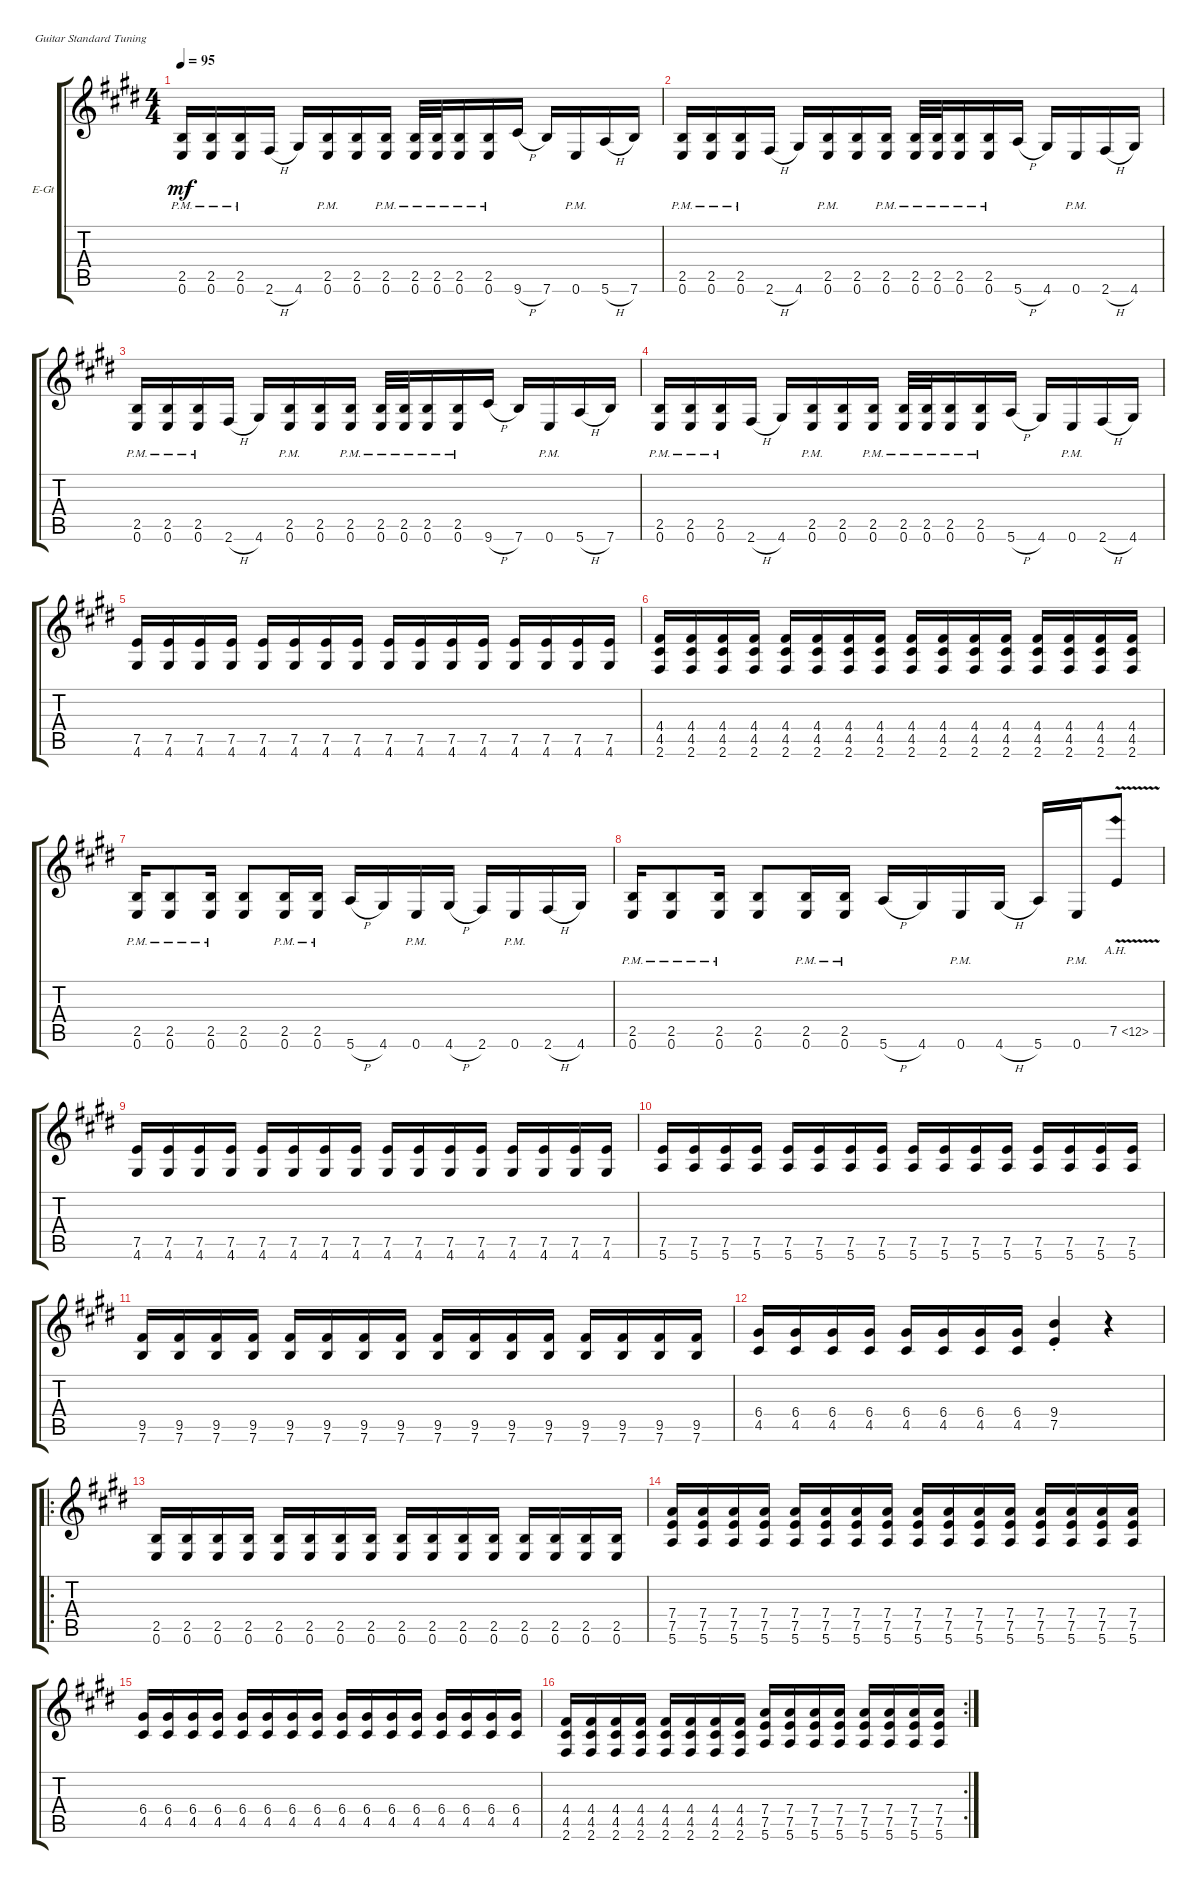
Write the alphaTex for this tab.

\defaultSystemsLayout 4
\bracketExtendMode groupsimilarinstruments
\firstSystemTrackNameOrientation horizontal
\otherSystemsTrackNameOrientation horizontal
\track ("Guitar 2" "E-Gt") {instrument overdrivenguitar}
\staff {score tabs}
\tuning (E4 B3 G3 D3 A2 E2)
\ts (4 4)
\tempo 95
\clef g2
\ks e
(0.6{pm} 2.5{pm}).16{dy mf} (0.6{pm} 2.5{pm}).16 (0.6{pm} 2.5{pm}).16 2.6{h}.16 4.6.16 (0.6{pm} 2.5{pm}).16 (0.6 2.5).16 (0.6{pm} 2.5{pm}).16 (0.6{pm} 2.5{pm}).32 (0.6{pm} 2.5{pm}).32 (0.6{pm} 2.5{pm}).16 (0.6{pm} 2.5{pm}).16 9.6{h}.16 7.6.16 0.6{pm}.16 5.6{h}.16 7.6.16 |
(0.6{pm} 2.5{pm}).16 (0.6{pm} 2.5{pm}).16 (0.6{pm} 2.5{pm}).16 2.6{h}.16 4.6.16 (0.6{pm} 2.5{pm}).16 (0.6 2.5).16 (0.6{pm} 2.5{pm}).16 (0.6{pm} 2.5{pm}).32 (0.6{pm} 2.5{pm}).32 (0.6{pm} 2.5{pm}).16 (0.6{pm} 2.5{pm}).16 5.6{h}.16 4.6.16 0.6{pm}.16 2.6{h}.16 4.6.16 |
(0.6{pm} 2.5{pm}).16 (0.6{pm} 2.5{pm}).16 (0.6{pm} 2.5{pm}).16 2.6{h}.16 4.6.16 (0.6{pm} 2.5{pm}).16 (0.6 2.5).16 (0.6{pm} 2.5{pm}).16 (0.6{pm} 2.5{pm}).32 (0.6{pm} 2.5{pm}).32 (0.6{pm} 2.5{pm}).16 (0.6{pm} 2.5{pm}).16 9.6{h}.16 7.6.16 0.6{pm}.16 5.6{h}.16 7.6.16 |
(0.6{pm} 2.5{pm}).16 (0.6{pm} 2.5{pm}).16 (0.6{pm} 2.5{pm}).16 2.6{h}.16 4.6.16 (0.6{pm} 2.5{pm}).16 (0.6 2.5).16 (0.6{pm} 2.5{pm}).16 (0.6{pm} 2.5{pm}).32 (0.6{pm} 2.5{pm}).32 (0.6{pm} 2.5{pm}).16 (0.6{pm} 2.5{pm}).16 5.6{h}.16 4.6.16 0.6{pm}.16 2.6{h}.16 4.6.16 |
(4.6 7.5).16 (4.6 7.5).16 (4.6 7.5).16 (4.6 7.5).16 (4.6 7.5).16 (4.6 7.5).16 (4.6 7.5).16 (4.6 7.5).16 (4.6 7.5).16 (4.6 7.5).16 (4.6 7.5).16 (4.6 7.5).16 (4.6 7.5).16 (4.6 7.5).16 (4.6 7.5).16 (4.6 7.5).16 |
(2.6 4.5 4.4).16 (2.6 4.5 4.4).16 (2.6 4.5 4.4).16 (2.6 4.5 4.4).16 (2.6 4.5 4.4).16 (2.6 4.5 4.4).16 (2.6 4.5 4.4).16 (2.6 4.5 4.4).16 (2.6 4.5 4.4).16 (2.6 4.5 4.4).16 (2.6 4.5 4.4).16 (2.6 4.5 4.4).16 (2.6 4.5 4.4).16 (2.6 4.5 4.4).16 (2.6 4.5 4.4).16 (2.6 4.5 4.4).16 |
(0.6{pm} 2.5{pm}).16 (0.6{pm} 2.5{pm}).8 (0.6{pm} 2.5{pm}).16 (0.6 2.5).8 (0.6{pm} 2.5{pm}).16 (0.6{pm} 2.5{pm}).16 5.6{h}.16 4.6.16 0.6{pm}.16 4.6{h}.16 2.6.16 0.6{pm}.16 2.6{h}.16 4.6.16 |
(0.6{pm} 2.5{pm}).16 (0.6{pm} 2.5{pm}).8 (0.6{pm} 2.5{pm}).16 (0.6 2.5).8 (0.6{pm} 2.5{pm}).16 (0.6{pm} 2.5{pm}).16 5.6{h}.16 4.6.16 0.6{pm}.16 4.6{h}.16 5.6.16 0.6{pm}.16 7.5{ah 5 v}.8 |
(4.6 7.5).16 (4.6 7.5).16 (4.6 7.5).16 (4.6 7.5).16 (4.6 7.5).16 (4.6 7.5).16 (4.6 7.5).16 (4.6 7.5).16 (4.6 7.5).16 (4.6 7.5).16 (4.6 7.5).16 (4.6 7.5).16 (4.6 7.5).16 (4.6 7.5).16 (4.6 7.5).16 (4.6 7.5).16 |
(5.6 7.5).16 (5.6 7.5).16 (5.6 7.5).16 (5.6 7.5).16 (5.6 7.5).16 (5.6 7.5).16 (5.6 7.5).16 (5.6 7.5).16 (5.6 7.5).16 (5.6 7.5).16 (5.6 7.5).16 (5.6 7.5).16 (5.6 7.5).16 (5.6 7.5).16 (5.6 7.5).16 (5.6 7.5).16 |
(7.6 9.5).16 (7.6 9.5).16 (7.6 9.5).16 (7.6 9.5).16 (7.6 9.5).16 (7.6 9.5).16 (7.6 9.5).16 (7.6 9.5).16 (7.6 9.5).16 (7.6 9.5).16 (7.6 9.5).16 (7.6 9.5).16 (7.6 9.5).16 (7.6 9.5).16 (7.6 9.5).16 (7.6 9.5).16 |
(4.5 6.4).16 (4.5 6.4).16 (4.5 6.4).16 (4.5 6.4).16 (4.5 6.4).16 (4.5 6.4).16 (4.5 6.4).16 (4.5 6.4).16 (7.5{st} 9.4{st}).4 r.4 |
\ro
(0.6 2.5).16 (0.6 2.5).16 (0.6 2.5).16 (0.6 2.5).16 (0.6 2.5).16 (0.6 2.5).16 (0.6 2.5).16 (0.6 2.5).16 (0.6 2.5).16 (0.6 2.5).16 (0.6 2.5).16 (0.6 2.5).16 (0.6 2.5).16 (0.6 2.5).16 (0.6 2.5).16 (0.6 2.5).16 |
(5.6 7.5 7.4).16 (5.6 7.5 7.4).16 (5.6 7.5 7.4).16 (5.6 7.5 7.4).16 (5.6 7.5 7.4).16 (5.6 7.5 7.4).16 (5.6 7.5 7.4).16 (5.6 7.5 7.4).16 (5.6 7.5 7.4).16 (5.6 7.5 7.4).16 (5.6 7.5 7.4).16 (5.6 7.5 7.4).16 (5.6 7.5 7.4).16 (5.6 7.5 7.4).16 (5.6 7.5 7.4).16 (5.6 7.5 7.4).16 |
(4.5 6.4).16 (4.5 6.4).16 (4.5 6.4).16 (4.5 6.4).16 (4.5 6.4).16 (4.5 6.4).16 (4.5 6.4).16 (4.5 6.4).16 (4.5 6.4).16 (4.5 6.4).16 (4.5 6.4).16 (4.5 6.4).16 (4.5 6.4).16 (4.5 6.4).16 (4.5 6.4).16 (4.5 6.4).16 |
\rc 2
(2.6 4.5 4.4).16 (2.6 4.5 4.4).16 (2.6 4.5 4.4).16 (2.6 4.5 4.4).16 (2.6 4.5 4.4).16 (2.6 4.5 4.4).16 (2.6 4.5 4.4).16 (2.6 4.5 4.4).16 (5.6 7.5 7.4).16 (5.6 7.5 7.4).16 (5.6 7.5 7.4).16 (5.6 7.5 7.4).16 (5.6 7.5 7.4).16 (5.6 7.5 7.4).16 (5.6 7.5 7.4).16 (5.6 7.5 7.4).16
